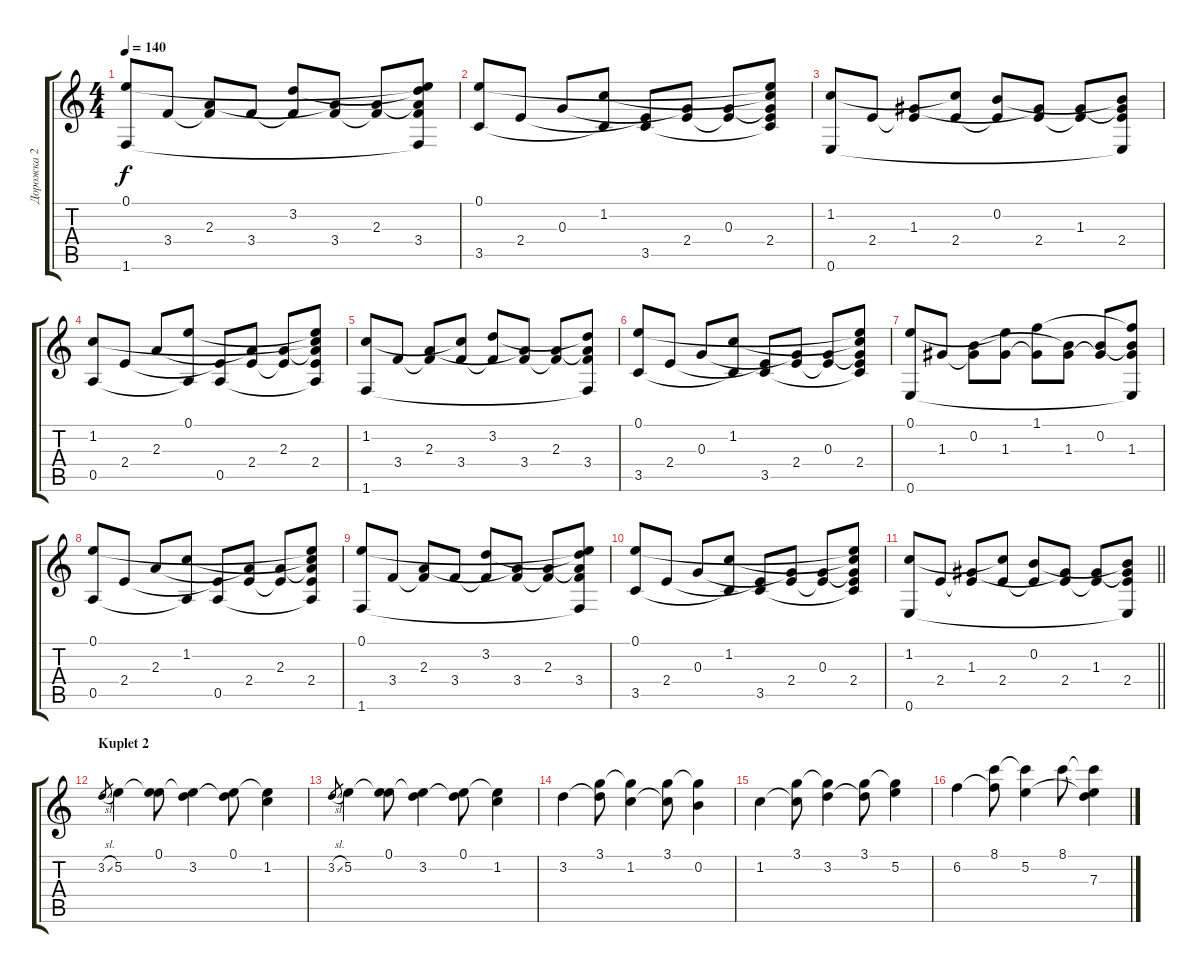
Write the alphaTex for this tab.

\track ("Дорожка 2" "Дорожка 2") {instrument acousticguitarsteel}
\staff {score tabs}
\tuning (E4 B3 G3 D3 A2 E2) {hide}
\ts (4 4)
\tempo 140
\clef g2
\ks c
(0.1 1.6).8{dy f} 3.4.8 (2.3 3.4{t}).8 3.4.8 (3.2 3.4{t}).8 (2.3{t} 3.4).8 (2.3 3.4{t}).8 (0.1{t} 3.2{t} 2.3{t} 3.4 1.6{t}).8 |
(0.1 3.5).8 2.4.8 0.3.8 (1.2 3.5{t}).8 (2.4{t} 3.5).8 (0.3{t} 2.4).8 (0.3 2.4{t}).8 (0.1{t} 1.2{t} 0.3{t} 2.4 3.5{t}).8 |
(1.2 0.6).8 2.4.8 (1.3 2.4{t}).8 (1.2{t} 2.4).8 (0.2 2.4{t}).8 (1.3{t} 2.4).8 (1.3 2.4{t}).8 (0.2{t} 1.3{t} 2.4 0.6{t}).8 |
(1.2 0.5).8 2.4.8 2.3.8 (0.1 0.5{t}).8 (2.4{t} 0.5).8 (2.3{t} 2.4).8 (2.3 2.4{t}).8 (0.1{t} 1.2{t} 2.3{t} 2.4 0.5{t}).8 |
(1.2 1.6).8 3.4.8 (2.3 3.4{t}).8 (1.2{t} 3.4).8 (3.2 3.4{t}).8 (2.3{t} 3.4).8 (2.3 3.4{t}).8 (3.2{t} 2.3{t} 3.4 1.6{t}).8 |
(0.1 3.5).8 2.4.8 0.3.8 (1.2 3.5{t}).8 (2.4{t} 3.5).8 (0.3{t} 2.4).8 (0.3 2.4{t}).8 (0.1{t} 1.2{t} 0.3{t} 2.4 3.5{t}).8 |
(0.1 0.6).8 1.3.8 (0.2 1.3{t}).8 (0.1{t} 1.3).8 (1.1 1.3{t}).8 (0.2{t} 1.3).8 (0.2 1.3{t}).8 (1.1{t} 0.2{t} 1.3 0.6{t}).8 |
(0.1 0.5).8 2.4.8 2.3.8 (1.2 0.5{t}).8 (2.4{t} 0.5).8 (2.3{t} 2.4).8 (2.3 2.4{t}).8 (0.1{t} 1.2{t} 2.3{t} 2.4 0.5{t}).8 |
(0.1 1.6).8 3.4.8 (2.3 3.4{t}).8 3.4.8 (3.2 3.4{t}).8 (2.3{t} 3.4).8 (2.3 3.4{t}).8 (0.1{t} 3.2{t} 2.3{t} 3.4 1.6{t}).8 |
(0.1 3.5).8 2.4.8 0.3.8 (1.2 3.5{t}).8 (2.4{t} 3.5).8 (0.3{t} 2.4).8 (0.3 2.4{t}).8 (0.1{t} 1.2{t} 0.3{t} 2.4 3.5{t}).8 |
\barLineRight lightlight
(1.2 0.6).8 2.4.8 (1.3 2.4{t}).8 (1.2{t} 2.4).8 (0.2 2.4{t}).8 (1.3{t} 2.4).8 (1.3 2.4{t}).8 (0.2{t} 1.3{t} 2.4 0.6{t}).8 |
\section ("" "Kuplet 2")
3.2{sl}.8{gr} 5.2.4 (0.1 5.2{t}).8 (0.1{t} 3.2).4 (0.1 3.2{t}).8 (0.1{t} 1.2).4 |
3.2{sl}.8{gr} 5.2.4 (0.1 5.2{t}).8 (0.1{t} 3.2).4 (0.1 3.2{t}).8 (0.1{t} 1.2).4 |
3.2.4 (3.1 3.2{t}).8 (3.1{t} 1.2).4 (3.1 1.2{t}).8 (3.1{t} 0.2).4 |
1.2.4 (3.1 1.2{t}).8 (3.1{t} 3.2).4 (3.1 3.2{t}).8 (3.1{t} 5.2).4 |
6.2.4 (8.1 6.2{t}).8 (8.1{t} 5.2).4 8.1.8 (8.1{t} 5.2{t} 7.3).4
